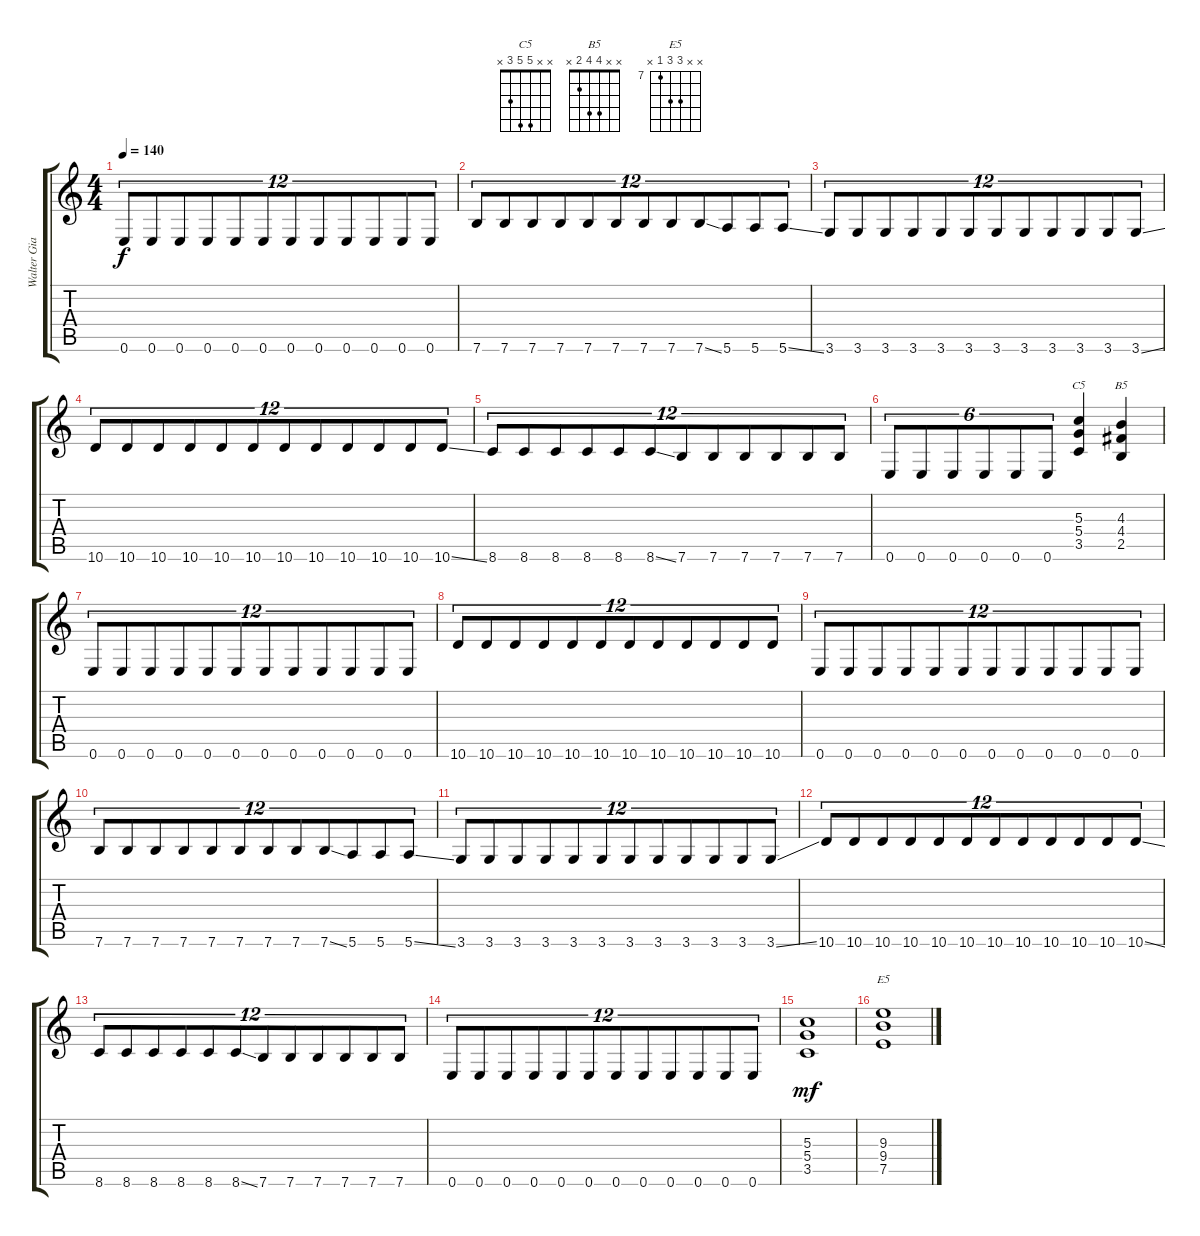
\track ("Walter Giardino" "Walter Gia") {instrument distortionguitar}
\staff {score tabs}
\tuning (E4 B3 G3 D3 A2 E2) {hide}
\chord ("C5" x x 5 5 3 x)
\chord ("B5" x x 4 4 2 x)
\chord ("E5" x x 9 9 7 x) {firstfret 7}
\ts (4 4)
\tempo 140
\clef g2
\ks c
0.6.8{tu (12 8) dy f} 0.6.8{tu (12 8)} 0.6.8{tu (12 8)} 0.6.8{tu (12 8)} 0.6.8{tu (12 8)} 0.6.8{tu (12 8)} 0.6.8{tu (12 8)} 0.6.8{tu (12 8)} 0.6.8{tu (12 8)} 0.6.8{tu (12 8)} 0.6.8{tu (12 8)} 0.6.8{tu (12 8)} |
7.6.8{tu (12 8)} 7.6.8{tu (12 8)} 7.6.8{tu (12 8)} 7.6.8{tu (12 8)} 7.6.8{tu (12 8)} 7.6.8{tu (12 8)} 7.6.8{tu (12 8)} 7.6.8{tu (12 8)} 7.6{ss}.8{tu (12 8)} 5.6.8{tu (12 8)} 5.6.8{tu (12 8)} 5.6{ss}.8{tu (12 8)} |
3.6.8{tu (12 8)} 3.6.8{tu (12 8)} 3.6.8{tu (12 8)} 3.6.8{tu (12 8)} 3.6.8{tu (12 8)} 3.6.8{tu (12 8)} 3.6.8{tu (12 8)} 3.6.8{tu (12 8)} 3.6.8{tu (12 8)} 3.6.8{tu (12 8)} 3.6.8{tu (12 8)} 3.6{ss}.8{tu (12 8)} |
10.6.8{tu (12 8)} 10.6.8{tu (12 8)} 10.6.8{tu (12 8)} 10.6.8{tu (12 8)} 10.6.8{tu (12 8)} 10.6.8{tu (12 8)} 10.6.8{tu (12 8)} 10.6.8{tu (12 8)} 10.6.8{tu (12 8)} 10.6.8{tu (12 8)} 10.6.8{tu (12 8)} 10.6{ss}.8{tu (12 8)} |
8.6.8{tu (12 8)} 8.6.8{tu (12 8)} 8.6.8{tu (12 8)} 8.6.8{tu (12 8)} 8.6.8{tu (12 8)} 8.6{ss}.8{tu (12 8)} 7.6.8{tu (12 8)} 7.6.8{tu (12 8)} 7.6.8{tu (12 8)} 7.6.8{tu (12 8)} 7.6.8{tu (12 8)} 7.6.8{tu (12 8)} |
0.6.8{tu (6 4)} 0.6.8{tu (6 4)} 0.6.8{tu (6 4)} 0.6.8{tu (6 4)} 0.6.8{tu (6 4)} 0.6.8{tu (6 4)} (5.3 5.4 3.5).4{ch "C5"} (4.3 4.4 2.5).4{ch "B5"} |
0.6.8{tu (12 8)} 0.6.8{tu (12 8)} 0.6.8{tu (12 8)} 0.6.8{tu (12 8)} 0.6.8{tu (12 8)} 0.6.8{tu (12 8)} 0.6.8{tu (12 8)} 0.6.8{tu (12 8)} 0.6.8{tu (12 8)} 0.6.8{tu (12 8)} 0.6.8{tu (12 8)} 0.6.8{tu (12 8)} |
10.6.8{tu (12 8)} 10.6.8{tu (12 8)} 10.6.8{tu (12 8)} 10.6.8{tu (12 8)} 10.6.8{tu (12 8)} 10.6.8{tu (12 8)} 10.6.8{tu (12 8)} 10.6.8{tu (12 8)} 10.6.8{tu (12 8)} 10.6.8{tu (12 8)} 10.6.8{tu (12 8)} 10.6.8{tu (12 8)} |
0.6.8{tu (12 8)} 0.6.8{tu (12 8)} 0.6.8{tu (12 8)} 0.6.8{tu (12 8)} 0.6.8{tu (12 8)} 0.6.8{tu (12 8)} 0.6.8{tu (12 8)} 0.6.8{tu (12 8)} 0.6.8{tu (12 8)} 0.6.8{tu (12 8)} 0.6.8{tu (12 8)} 0.6.8{tu (12 8)} |
7.6.8{tu (12 8)} 7.6.8{tu (12 8)} 7.6.8{tu (12 8)} 7.6.8{tu (12 8)} 7.6.8{tu (12 8)} 7.6.8{tu (12 8)} 7.6.8{tu (12 8)} 7.6.8{tu (12 8)} 7.6{ss}.8{tu (12 8)} 5.6.8{tu (12 8)} 5.6.8{tu (12 8)} 5.6{ss}.8{tu (12 8)} |
3.6.8{tu (12 8)} 3.6.8{tu (12 8)} 3.6.8{tu (12 8)} 3.6.8{tu (12 8)} 3.6.8{tu (12 8)} 3.6.8{tu (12 8)} 3.6.8{tu (12 8)} 3.6.8{tu (12 8)} 3.6.8{tu (12 8)} 3.6.8{tu (12 8)} 3.6.8{tu (12 8)} 3.6{ss}.8{tu (12 8)} |
10.6.8{tu (12 8)} 10.6.8{tu (12 8)} 10.6.8{tu (12 8)} 10.6.8{tu (12 8)} 10.6.8{tu (12 8)} 10.6.8{tu (12 8)} 10.6.8{tu (12 8)} 10.6.8{tu (12 8)} 10.6.8{tu (12 8)} 10.6.8{tu (12 8)} 10.6.8{tu (12 8)} 10.6{ss}.8{tu (12 8)} |
8.6.8{tu (12 8)} 8.6.8{tu (12 8)} 8.6.8{tu (12 8)} 8.6.8{tu (12 8)} 8.6.8{tu (12 8)} 8.6{ss}.8{tu (12 8)} 7.6.8{tu (12 8)} 7.6.8{tu (12 8)} 7.6.8{tu (12 8)} 7.6.8{tu (12 8)} 7.6.8{tu (12 8)} 7.6.8{tu (12 8)} |
0.6.8{tu (12 8)} 0.6.8{tu (12 8)} 0.6.8{tu (12 8)} 0.6.8{tu (12 8)} 0.6.8{tu (12 8)} 0.6.8{tu (12 8)} 0.6.8{tu (12 8)} 0.6.8{tu (12 8)} 0.6.8{tu (12 8)} 0.6.8{tu (12 8)} 0.6.8{tu (12 8)} 0.6.8{tu (12 8)} |
(5.3 5.4 3.5).1{dy mf} |
(9.3 9.4 7.5).1{ch "E5"}
